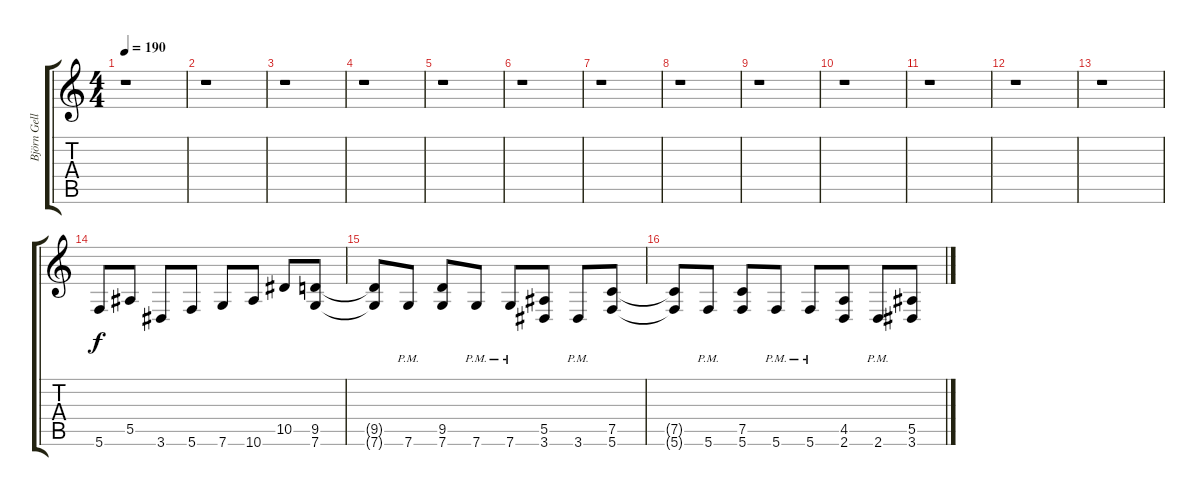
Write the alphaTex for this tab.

\track ("Björn Gellotte" "Björn Gell") {instrument distortionguitar}
\staff {score tabs}
\tuning (C4 G3 Eb3 Bb2 F2 C2) {hide}
\ts (4 4)
\tempo 190
\clef g2
\ks c
r.1{dy f} |
r.1 |
r.1 |
r.1 |
r.1 |
r.1 |
r.1 |
r.1 |
r.1 |
r.1 |
r.1 |
r.1 |
r.1 |
5.6.8 5.5.8 3.6.8 5.6.8 7.6.8 10.6.8 10.5.8 (9.5 7.6).8 |
(9.5{t} 7.6{t}).8 7.6{pm}.8 (9.5 7.6).8 7.6{pm}.8 7.6{pm}.8 (5.5 3.6).8 3.6{pm}.8 (7.5 5.6).8 |
(7.5{t} 5.6{t}).8 5.6{pm}.8 (7.5 5.6).8 5.6{pm}.8 5.6{pm}.8 (4.5 2.6).8 2.6{pm}.8 (5.5 3.6).8
